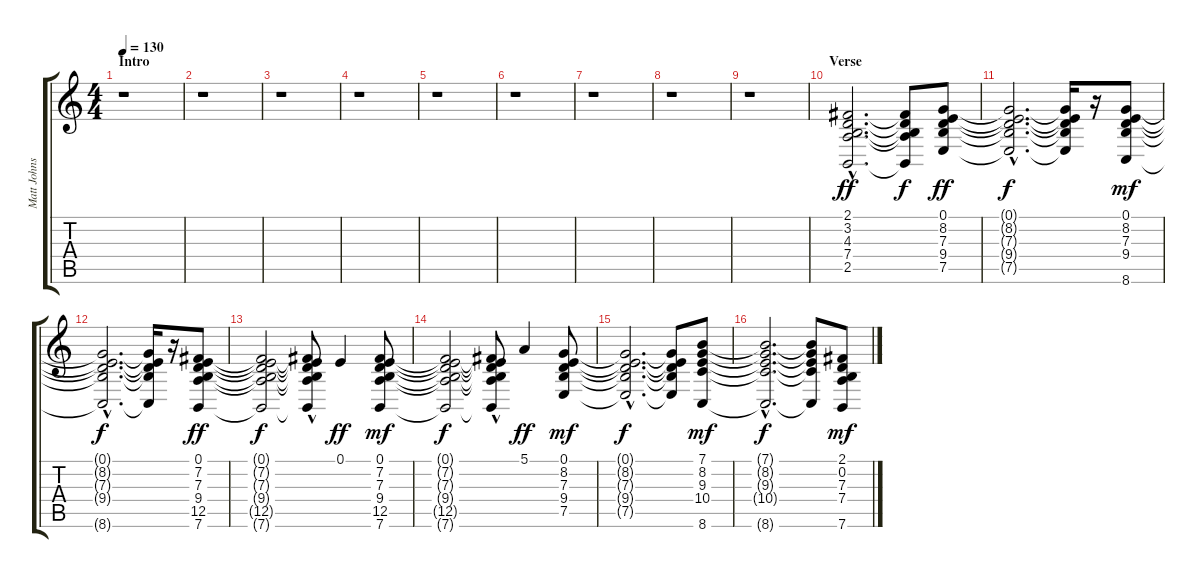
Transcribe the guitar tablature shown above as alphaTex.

\track ("Matt Johnson - Keyboard" "Matt Johns") {instrument electricpiano1}
\staff {score tabs}
\tuning (E4 B3 G3 D3 A2 E2) {hide}
\ts (4 4)
\section ("" "Intro")
\tempo 130
\clef g2
\ks c
r.1{dy ff instrument electricpiano1} |
r.1 |
r.1 |
r.1 |
r.1 |
r.1 |
r.1 |
r.1 |
r.1 |
\section ("" "Verse")
(2.1{hac} 3.2{hac} 4.3{hac} 7.4{hac} 2.5{hac}).2{d} (2.1{t} 3.2{t} 4.3{t} 7.4{t} 2.5{t}).8{dy f} (0.1 8.2 7.3 9.4 7.5).8{dy ff} |
(0.1{hac t} 8.2{hac t} 7.3{hac t} 9.4{hac t} 7.5{hac t}).2{d dy f} (0.1{t} 8.2{t} 7.3{t} 9.4{t} 7.5{t}).16 r.16 (0.1 8.2 7.3 9.4 8.6).8{dy mf} |
(0.1{hac t} 8.2{hac t} 7.3{hac t} 9.4{hac t} 8.6{hac t}).2{d dy f} (0.1{t} 8.2{t} 7.3{t} 9.4{t} 8.6{t}).16 r.16 (0.1 7.2 7.3 9.4 12.5 7.6).8{dy ff} |
(0.1{t} 7.2{t} 7.3{t} 9.4{t} 12.5{t} 7.6{t}).2{dy f} (0.1{t} 7.2{t} 7.3{hac t} 9.4{hac t} 12.5{hac t} 7.6{hac t}).8 0.1.4{dy ff} (0.1 7.2 7.3 9.4 12.5 7.6).8{dy mf} |
(0.1{t} 7.2{t} 7.3{t} 9.4{t} 12.5{t} 7.6{t}).2{dy f} (0.1{hac t} 7.2{hac t} 7.3{hac t} 9.4{hac t} 12.5{hac t} 7.6{hac t}).8 5.1.4{dy ff} (0.1 8.2 7.3 9.4 7.5).8{dy mf} |
(0.1{hac t} 8.2{hac t} 7.3{hac t} 9.4{hac t} 7.5{hac t}).2{d dy f} (0.1{t} 8.2{t} 7.3{t} 9.4{t} 7.5{t}).8 (7.1 8.2 9.3 10.4 8.6).8{dy mf} |
(7.1{hac t} 8.2{hac t} 9.3{hac t} 10.4{hac t} 8.6{hac t}).2{d dy f} (7.1{t} 8.2{t} 9.3{t} 10.4{t} 8.6{t}).8 (2.1 0.2 7.3 7.4 7.6).8{dy mf}
